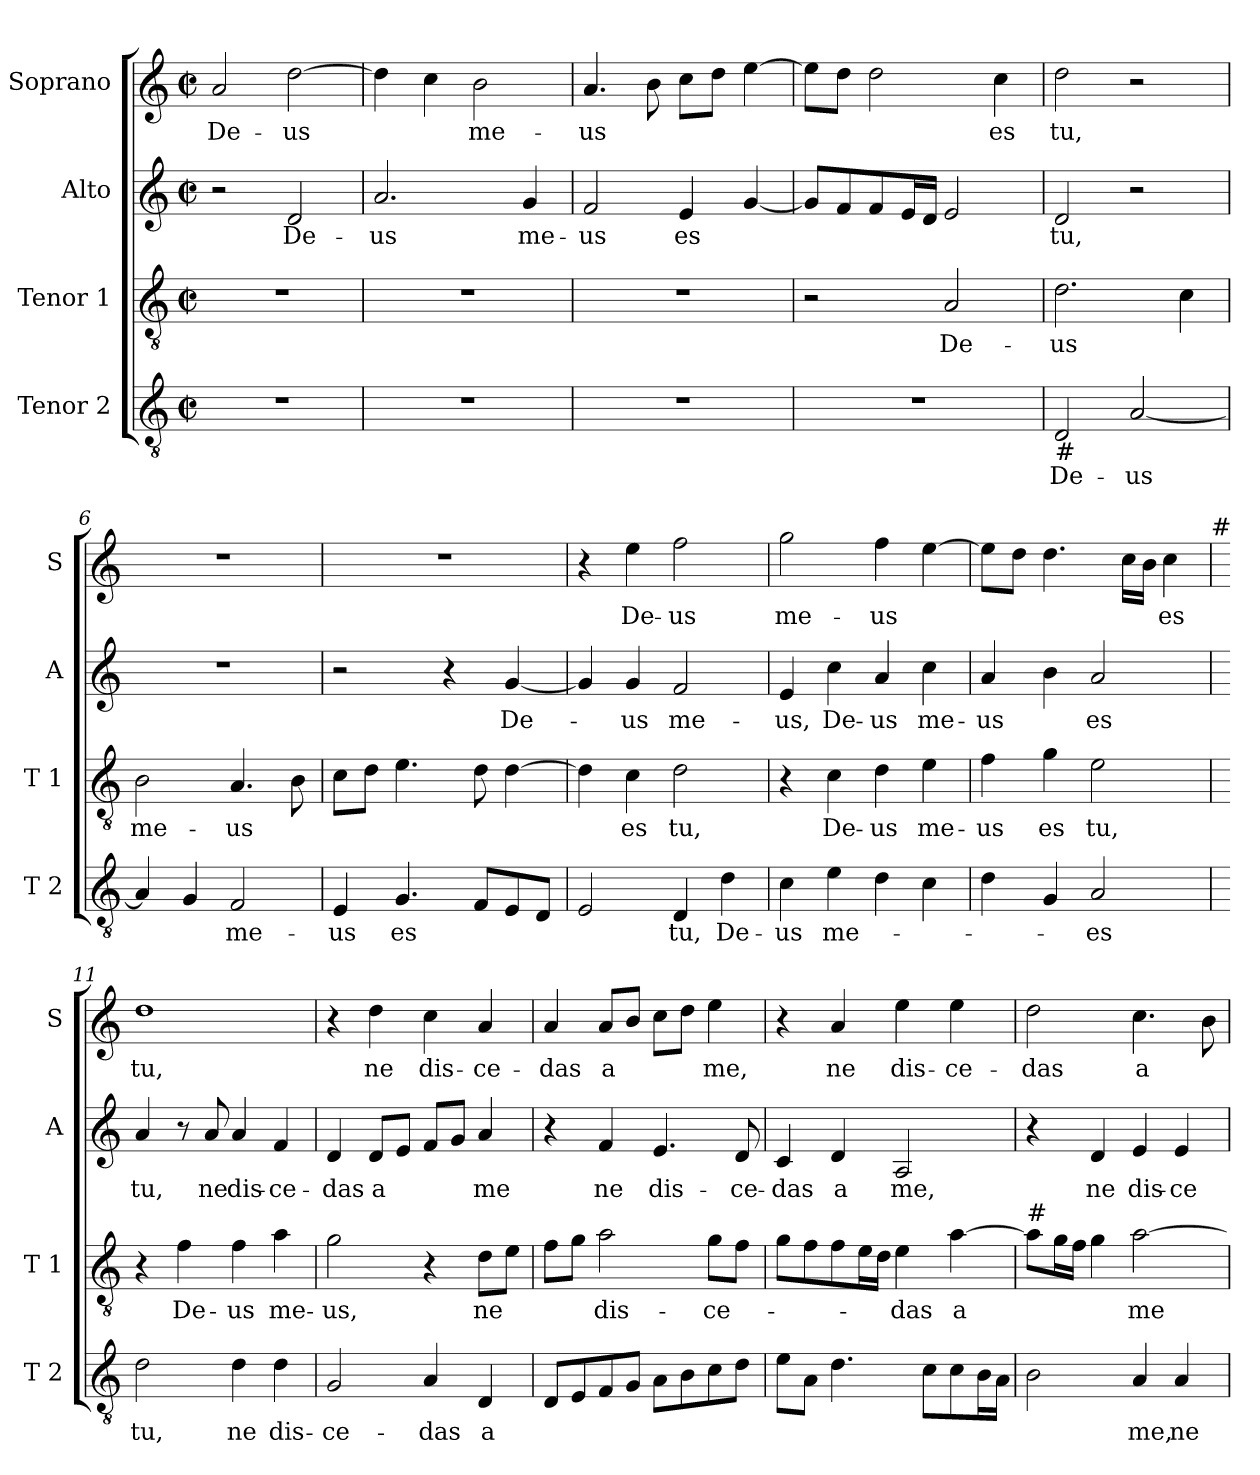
**kern	**text	**kern	**text	**kern	**text	**kern	**text
*part4	*part4	*part3	*part3	*part2	*part2	*part1	*part1
*staff4	*staff4	*staff3	*staff3	*staff2	*staff2	*staff1	*staff1
*I"Tenor 2	*	*I"Tenor 1	*	*I"Alto	*	*I"Soprano	*
*I'T 2	*	*I'T 1	*	*I'A	*	*I'S	*
*clefGv2	*	*clefGv2	*	*clefG2	*	*clefG2	*
*k[]	*	*k[]	*	*k[]	*	*k[]	*
*C:	*	*C:	*	*C:	*	*C:	*
*M2/2	*	*M2/2	*	*M2/2	*	*M2/2	*
*met(c|)	*	*met(c|)	*	*met(c|)	*	*met(c|)	*
=1	=1	=1	=1	=1	=1	=1	=1
1r	.	1r	.	2r	.	2a/	De-
.	.	.	.	2d/	De-	[2dd\	-us
=2	=2	=2	=2	=2	=2	=2	=2
1r	.	1r	.	2.a/	-us	4dd\]	.
.	.	.	.	.	.	4cc\	.
.	.	.	.	.	.	2b\	me-
.	.	.	.	4g/	me-	.	.
=3	=3	=3	=3	=3	=3	=3	=3
1r	.	1r	.	2f/	-us	4.a/	-us
.	.	.	.	.	.	8b\	.
.	.	.	.	4e/	es	8cc\L	.
.	.	.	.	.	.	8dd\J	.
.	.	.	.	[4g/	.	[4ee\	.
=4	=4	=4	=4	=4	=4	=4	=4
1r	.	2r	.	8g/L]	.	8ee\L]	.
.	.	.	.	8f/	.	8dd\J	.
.	.	.	.	8f/	.	2dd\	.
.	.	.	.	16e/L	.	.	.
.	.	.	.	16d/JJ	.	.	.
.	.	2A/	De-	2e/	.	.	.
.	.	.	.	.	.	4cc\	es
=5	=5	=5	=5	=5	=5	=5	=5
!LO:TX:b:t=#	!	!	!	!	!	!	!
2D/	De-	2.d\	-us	2d/	tu,	2dd\	tu,
[2A/	-us	.	.	2r	.	2r	.
.	.	4c\	.	.	.	.	.
=6	=6	=6	=6	=6	=6	=6	=6
4A/]	.	2B\	me-	1r	.	1r	.
4G/	.	.	.	.	.	.	.
2F/	me-	4.A/	-us	.	.	.	.
.	.	8B\	.	.	.	.	.
!!LO:LB:g=z
=7	=7	=7	=7	=7	=7	=7	=7
4E/	-us	8c\L	.	2r	.	1r	.
.	.	8d\J	.	.	.	.	.
4.G/	es	4.e\	.	.	.	.	.
.	.	.	.	4r	.	.	.
8F/L	.	8d\	.	.	.	.	.
8E/	.	[4d\	.	[4g/	De-	.	.
8D/J	.	.	.	.	.	.	.
=8	=8	=8	=8	=8	=8	=8	=8
2E/	.	4d\]	.	4g/]	.	4r	.
.	.	4c\	es	4g/	-us	4ee\	De-
4D/	tu,	2d\	tu,	2f/	me-	2ff\	-us
4d\	De-	.	.	.	.	.	.
=9	=9	=9	=9	=9	=9	=9	=9
4c\	-us	4r	.	4e/	-us,	2gg\	me-
4e\	me-	4c\	De-	4cc\	De-	.	.
4d\	.	4d\	-us	4a/	-us	4ff\	-us
4c\	.	4e\	me-	4cc\	me-	[4ee\	.
=10	=10	=10	=10	=10	=10	=10	=10
4d\	.	4f\	-us	4a/	-us	8ee\L]	.
.	.	.	.	.	.	8dd\J	.
4G/	.	4g\	es	4b\	.	4.dd\	.
2A/	-es	2e\	tu,	2a/	es	.	.
.	.	.	.	.	.	16cc\LL	.
.	.	.	.	.	.	16b\JJ	.
.	.	.	.	.	.	4cc\	es
!	!	!	!	!	!	!LO:TX:a:t=#	!
=11	=11	=11	=11	=11	=11	=11	=11
2d\	tu,	4r	.	4a/	tu,	1dd	tu,
.	.	4f\	De-	8r	.	.	.
.	.	.	.	8a/	ne	.	.
4d\	ne	4f\	-us	4a/	dis-	.	.
4d\	dis-	4a\	me-	4f/	-ce-	.	.
=12	=12	=12	=12	=12	=12	=12	=12
2G/	-ce-	2g\	-us,	4d/	-das	4r	.
.	.	.	.	8d/L	a	4dd\	ne
.	.	.	.	8e/J	.	.	.
4A/	-das	4r	.	8f/L	.	4cc\	dis-
.	.	.	.	8g/J	.	.	.
4D/	a	8d\L	ne	4a/	me	4a/	-ce-
.	.	8e\J	.	.	.	.	.
!!LO:LB:g=z
=13	=13	=13	=13	=13	=13	=13	=13
8D/L	.	8f\L	.	4r	.	4a/	-das
8E/	.	8g\J	.	.	.	.	.
8F/	.	2a\	dis-	4f/	ne	8a/L	a
8G/J	.	.	.	.	.	8b/J	.
8A\L	.	.	.	4.e/	dis-	8cc\L	.
8B\	.	.	.	.	.	8dd\J	.
8c\	.	8g\L	-ce-	.	.	4ee\	me,
8d\J	.	8f\J	.	8d/	-ce-	.	.
=14	=14	=14	=14	=14	=14	=14	=14
8e\L	.	8g\L	.	4c/	-das	4r	.
8A\J	.	8f\	.	.	.	.	.
4.d\	.	8f\	.	4d/	a	4a/	ne
.	.	16e\L	.	.	.	.	.
.	.	16d\JJ	.	.	.	.	.
.	.	4e\	-das	2A/	me,	4ee\	dis-
8c\L	.	.	.	.	.	.	.
8c\	.	[4a\	a	.	.	4ee\	-ce-
16B\L	.	.	.	.	.	.	.
16A\JJ	.	.	.	.	.	.	.
=15	=15	=15	=15	=15	=15	=15	=15
!	!	!LO:TX:a:t=#	!	!	!	!	!
2B\	.	8a\L]	.	4r	.	2dd\	-das
.	.	16g\L	.	.	.	.	.
.	.	16f\JJ	.	.	.	.	.
.	.	4g\	.	4d/	ne	.	.
4A/	me,	[2a\	me	4e/	dis-	4.cc\	a
4A/	ne	.	.	4e/	-ce-	.	.
.	.	.	.	.	.	8b\	.
=	=	=	=	=	=	=	=
*-	*-	*-	*-	*-	*-	*-	*-
